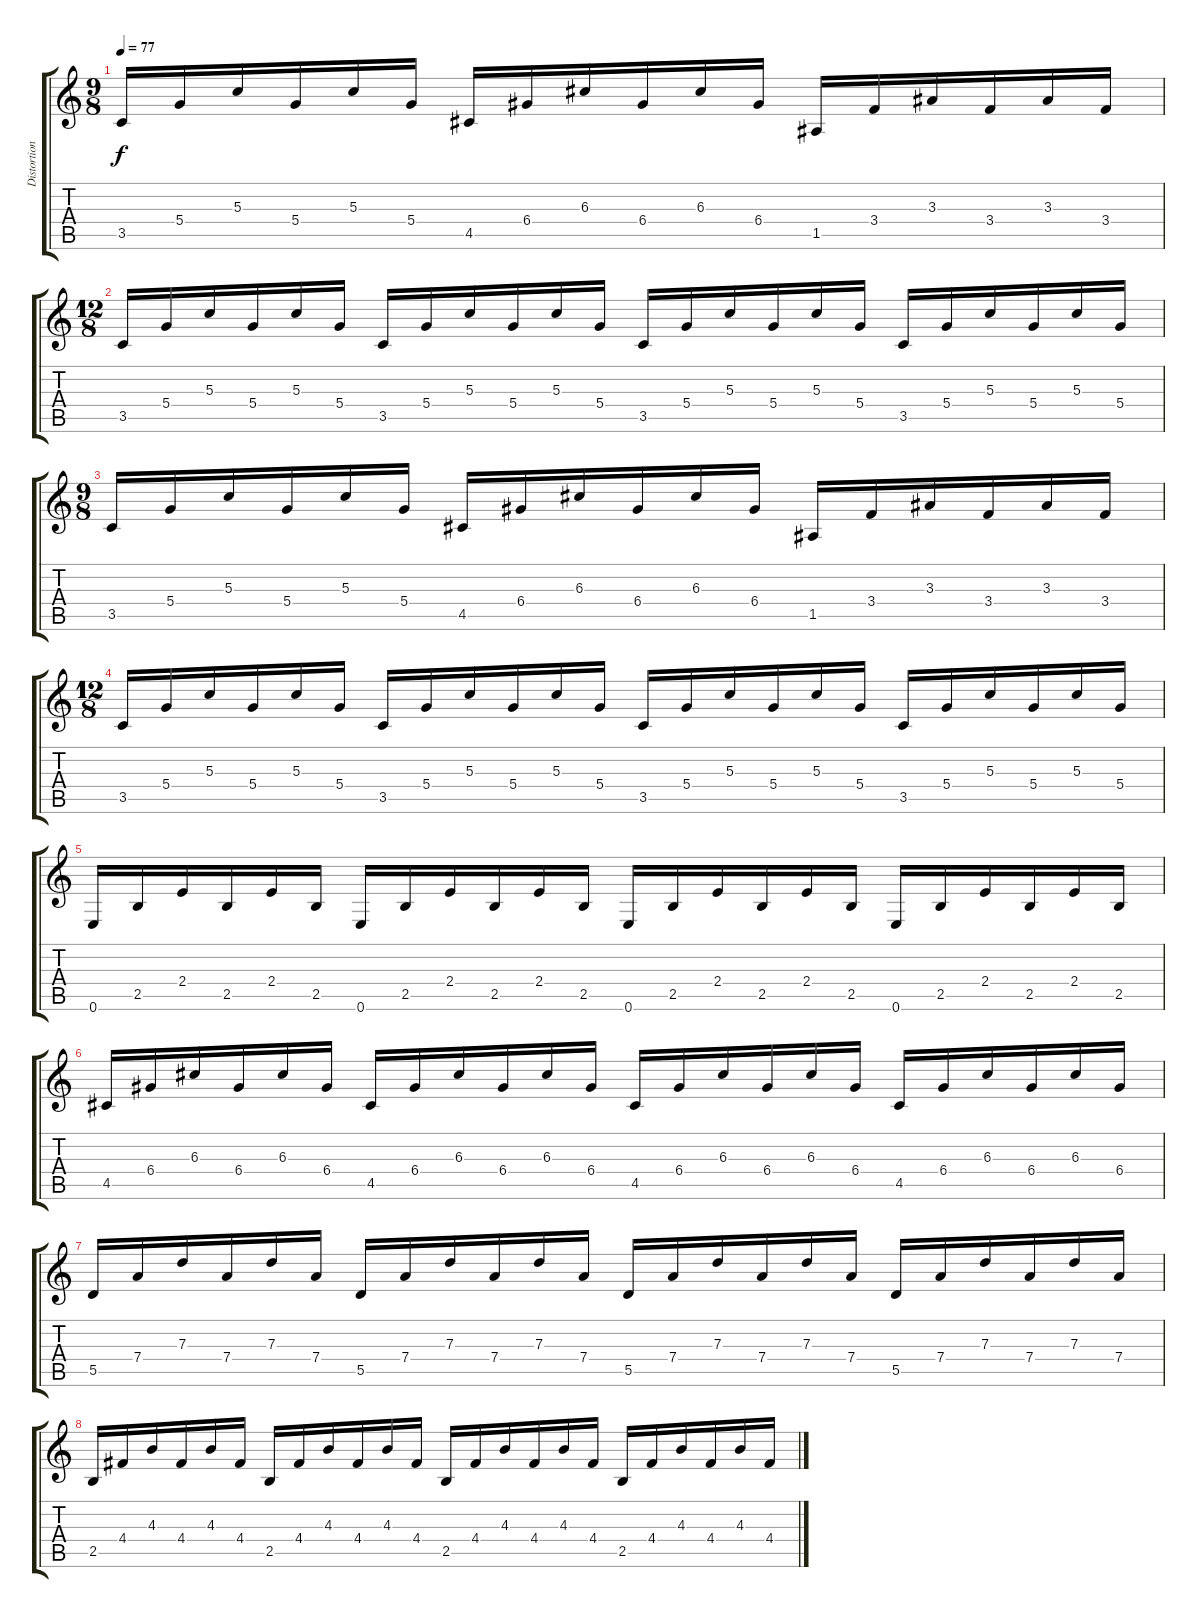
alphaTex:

\track ("Distortion Guitar 1" "Distortion") {instrument distortionguitar}
\staff {score tabs}
\tuning (E4 B3 G3 D3 A2 E2) {hide}
\ts (9 8)
\tempo 77
\clef g2
\ks c
3.5.16{dy f} 5.4.16 5.3.16 5.4.16 5.3.16 5.4.16 4.5.16 6.4.16 6.3.16 6.4.16 6.3.16 6.4.16 1.5.16 3.4.16 3.3.16 3.4.16 3.3.16 3.4.16 |
\ts (12 8)
3.5.16 5.4.16 5.3.16 5.4.16 5.3.16 5.4.16 3.5.16 5.4.16 5.3.16 5.4.16 5.3.16 5.4.16 3.5.16 5.4.16 5.3.16 5.4.16 5.3.16 5.4.16 3.5.16 5.4.16 5.3.16 5.4.16 5.3.16 5.4.16 |
\ts (9 8)
3.5.16 5.4.16 5.3.16 5.4.16 5.3.16 5.4.16 4.5.16 6.4.16 6.3.16 6.4.16 6.3.16 6.4.16 1.5.16 3.4.16 3.3.16 3.4.16 3.3.16 3.4.16 |
\ts (12 8)
3.5.16 5.4.16 5.3.16 5.4.16 5.3.16 5.4.16 3.5.16 5.4.16 5.3.16 5.4.16 5.3.16 5.4.16 3.5.16 5.4.16 5.3.16 5.4.16 5.3.16 5.4.16 3.5.16 5.4.16 5.3.16 5.4.16 5.3.16 5.4.16 |
0.6.16 2.5.16 2.4.16 2.5.16 2.4.16 2.5.16 0.6.16 2.5.16 2.4.16 2.5.16 2.4.16 2.5.16 0.6.16 2.5.16 2.4.16 2.5.16 2.4.16 2.5.16 0.6.16 2.5.16 2.4.16 2.5.16 2.4.16 2.5.16 |
4.5.16 6.4.16 6.3.16 6.4.16 6.3.16 6.4.16 4.5.16 6.4.16 6.3.16 6.4.16 6.3.16 6.4.16 4.5.16 6.4.16 6.3.16 6.4.16 6.3.16 6.4.16 4.5.16 6.4.16 6.3.16 6.4.16 6.3.16 6.4.16 |
5.5.16 7.4.16 7.3.16 7.4.16 7.3.16 7.4.16 5.5.16 7.4.16 7.3.16 7.4.16 7.3.16 7.4.16 5.5.16 7.4.16 7.3.16 7.4.16 7.3.16 7.4.16 5.5.16 7.4.16 7.3.16 7.4.16 7.3.16 7.4.16 |
2.5.16 4.4.16 4.3.16 4.4.16 4.3.16 4.4.16 2.5.16 4.4.16 4.3.16 4.4.16 4.3.16 4.4.16 2.5.16 4.4.16 4.3.16 4.4.16 4.3.16 4.4.16 2.5.16 4.4.16 4.3.16 4.4.16 4.3.16 4.4.16
